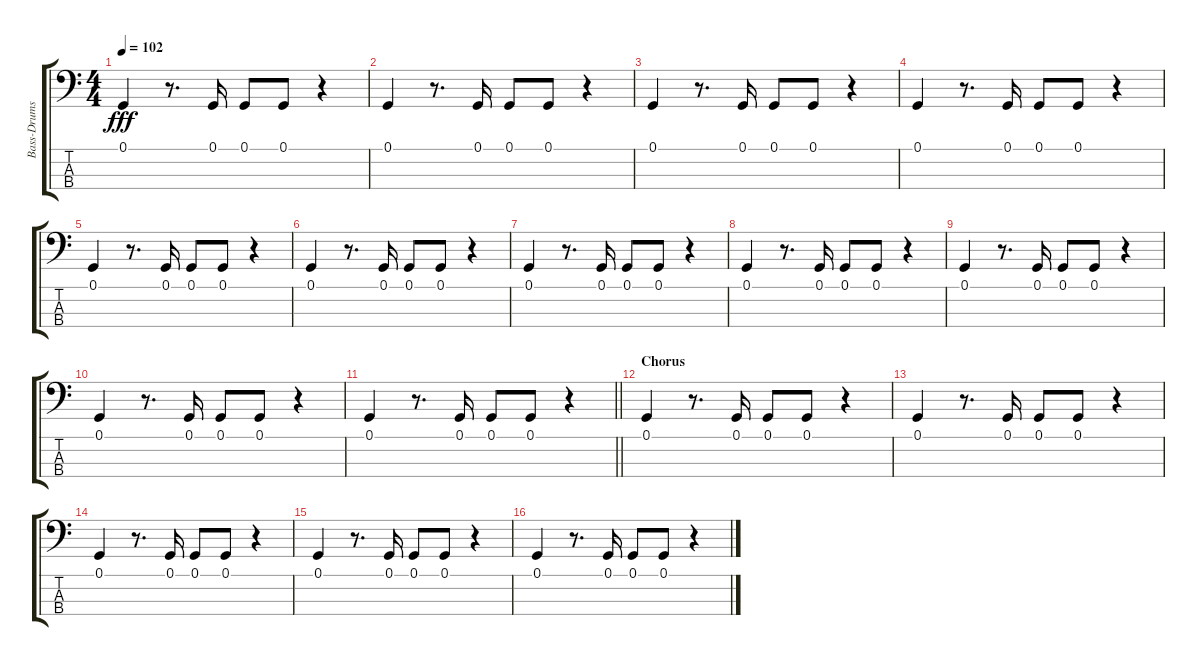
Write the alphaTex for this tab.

\track ("Bass-Drums" "Bass-Drums") {instrument synthdrum}
\staff {score tabs}
\tuning (G2 D2 A1 E1) {hide}
\ts (4 4)
\tempo 102
\clef f4
\ks c
0.1.4{dy fff} r.8{d} 0.1.16 0.1.8 0.1.8 r.4 |
0.1.4 r.8{d} 0.1.16 0.1.8 0.1.8 r.4 |
0.1.4 r.8{d} 0.1.16 0.1.8 0.1.8 r.4 |
0.1.4 r.8{d} 0.1.16 0.1.8 0.1.8 r.4 |
0.1.4 r.8{d} 0.1.16 0.1.8 0.1.8 r.4 |
0.1.4 r.8{d} 0.1.16 0.1.8 0.1.8 r.4 |
0.1.4 r.8{d} 0.1.16 0.1.8 0.1.8 r.4 |
0.1.4 r.8{d} 0.1.16 0.1.8 0.1.8 r.4 |
0.1.4 r.8{d} 0.1.16 0.1.8 0.1.8 r.4 |
0.1.4 r.8{d} 0.1.16 0.1.8 0.1.8 r.4 |
\barLineRight lightlight
0.1.4 r.8{d} 0.1.16 0.1.8 0.1.8 r.4 |
\section ("" "Chorus")
0.1.4 r.8{d} 0.1.16 0.1.8 0.1.8 r.4 |
0.1.4 r.8{d} 0.1.16 0.1.8 0.1.8 r.4 |
0.1.4 r.8{d} 0.1.16 0.1.8 0.1.8 r.4 |
0.1.4 r.8{d} 0.1.16 0.1.8 0.1.8 r.4 |
0.1.4 r.8{d} 0.1.16 0.1.8 0.1.8 r.4
